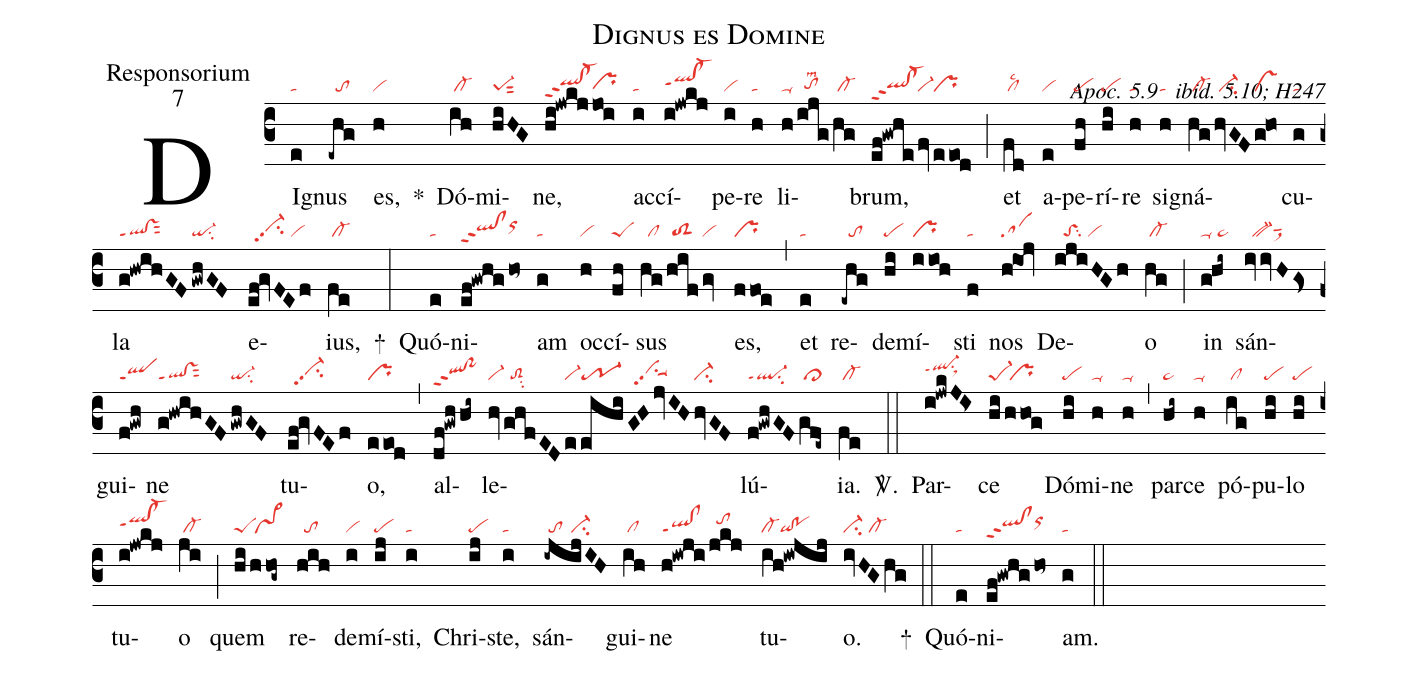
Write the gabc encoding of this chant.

name:Dignus es Domine;
office-part:Responsorium;
mode:7;
commentary:ꝶ Apoc. 5.9 ꝟ ibid. 5.10; H247;;
nabc-lines:1;
%%
(c3)
DI(e|ta)gnus(-ehg|//to) es,(h|vi) *()
Dó(ih|/cl-)mi(hiHG|pe-1sut2)ne,(hi!jwkj|qlhh!cl-hhppt2|/jo!i|prhg)
ac(i|ta)cí(i!jwkj|qlhh!cl-hhppt1)pe(i|vi)re(h|ta)
li(h|ta-|/ijg|//tohglsm2|/hg|/cl-)brum,(ef!gwhe|qlhg!cl-hgppt2|/fv/|vi-|eeod|pr) (;)
et(fd|/cllsc2) a(e|vi)pe(fh|pe)rí(hi|pe)re(h|ta)
si(h|ta)gná(hg|/cl-|/hvGF|/ci-|g!ho|vs)cu(g|ta)la(g!hwihGF|ql!vsppt1sut2|gwhGF|qi-su2)
e(ef!gvFEf|//vi-hhpp2su2/vi)ius,(fe|/cl-) +(:)
Quó(e|ta)ni(ef!gwhg/ho~|qlhh!clhhppt2orhi)am(g|ta) oc(h|vi)cí(fh|peS)sus(hg|//cl|/hif|/toS2|/gv|vi) es,(ffoe|pr) (,)
et(e|ta) re(-ehg|//to)de(hi|pe)mí(iioh|pr)sti(f|ta) nos(h!ioj|sa) De(ijiHGh|//toSsu2/vi)o(hg|/cl-) (;)
in(ghi~|ta-/pe~) sán(ivvHgs>|//vi-```vi-sut1sux1)gui(f!gwh|qlppt1)ne(g!hwihGF|ql!vsppt1sut2|gwhGF|qi-su2)
tu(ef!gvFEf|//vi-hhpp2su2)o,(eeod|pr) (,)
al(df!gwhhi~|qlhh!po~hhppt2)le(hvghfED|vi-/toS2su2|e/eihi|vi-tr-1|GHjvIH|//vihhpp2su1suu1|hvGF|ci-)lú(f!gwhGF|ql-ppt1su2|gfe~|/cl>)ia.(fe|/cl-) <sp>V/</sp>.(::)
Par(i!jwkJI>|ql-hippt1su1sux1)ce(hi|pe-1|/hhog|/pr) Dó(hi|pe)mi(h|ta-)ne(h|ta-) (,)
par(hi~|pe~)ce(h|ta-) pó(ig|/cl)pu(hi|pe)lo(hi|pe) tu(i!jwkj|qlhh!cl-hhppt1)o(ji|/cl-) (;)
quem(hi|peS|/hhog~|/vs>) re(hih|//to)de(i|vi)mí(ij|pe)sti,(i|ta) Chri(ij|pe)ste,(i|ta) sán(-ijijIH|/to//ci-)gui(ih|/cl)ne(h!iwji|ql!clppt1|/jkj|//tohi) tu(ih!iwjij|cl-qi!po)o.(ivHGhg|ci-/cl-) +(::)
Quó(e|ta)ni(ef!gwhg/ho~|qlhh!clhhppt2orhi)am.(g|ta) (::)
